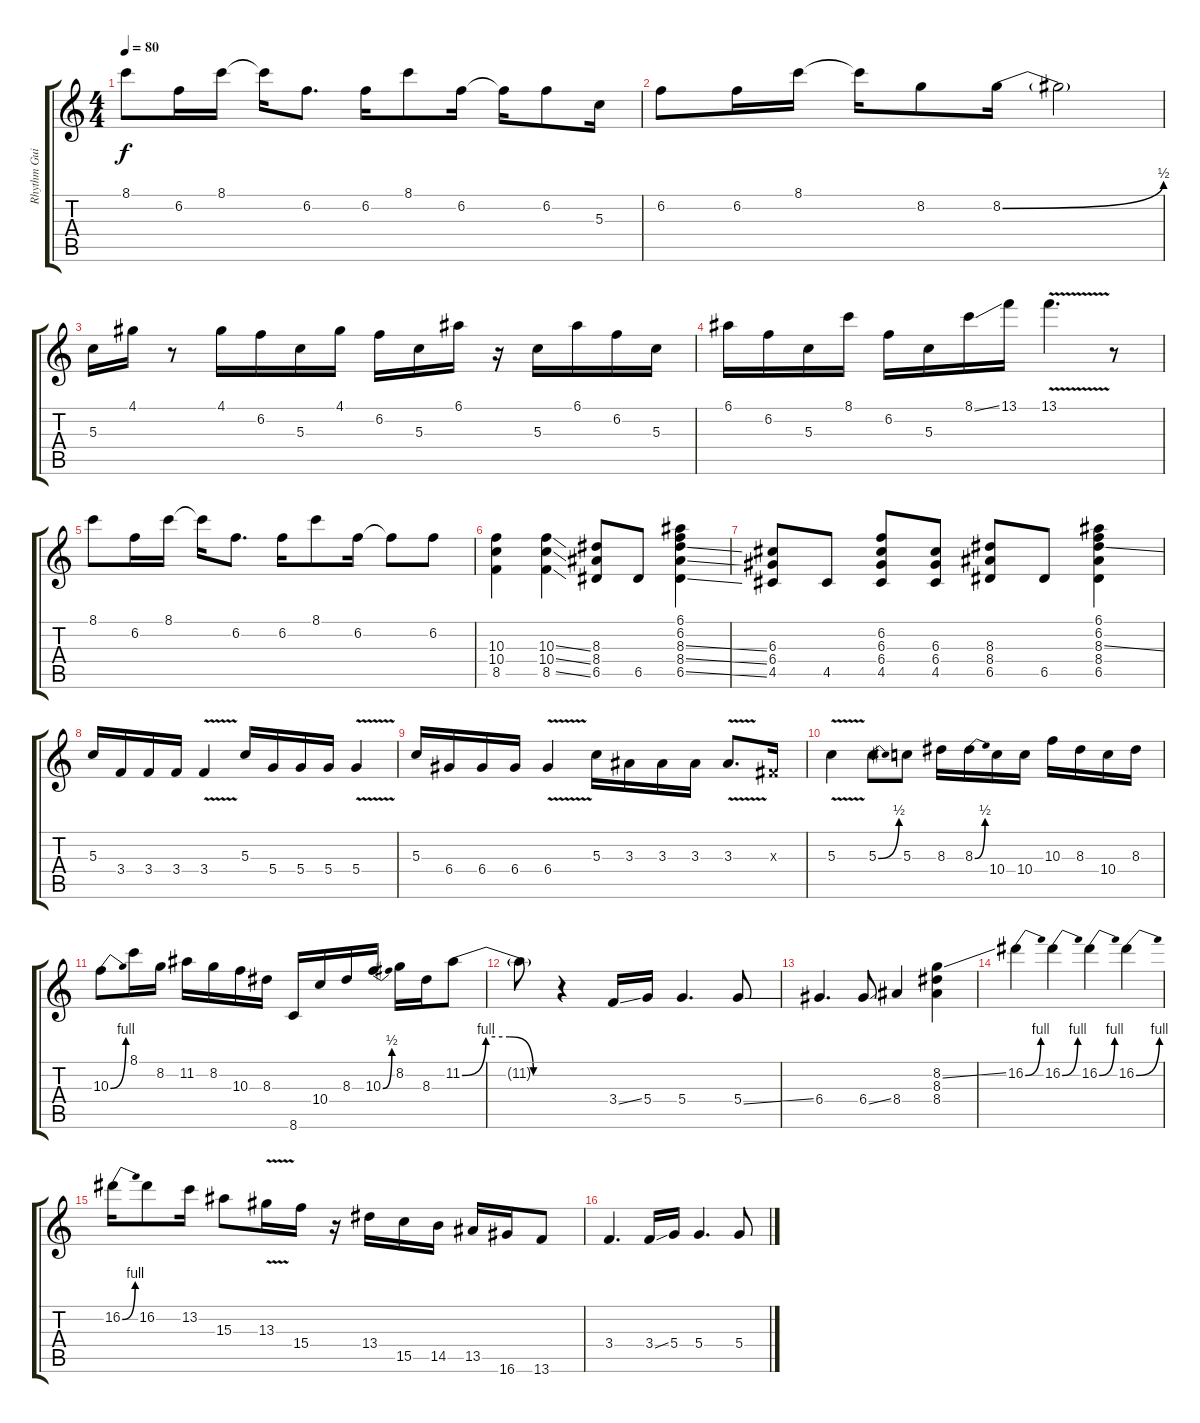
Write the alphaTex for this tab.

\track ("Rhythm Guitar" "Rhythm Gui") {instrument electricguitarjazz}
\staff {score tabs}
\tuning (E4 B3 G3 D3 A2 E2) {hide}
\ts (4 4)
\tempo 80
\clef g2
\ks c
8.1.8{dy f} 6.2.16 8.1.16 8.1{t}.16 6.2.8{d} 6.2.16 8.1.8 6.2.16 6.2{t}.16 6.2.8 5.3.16 |
6.2.8 6.2.16 8.1.16 8.1{t}.16 8.2.8 8.2{be (bend 0 0 60 2)}.16 8.2{t}.2 |
5.3.16 4.1.16 r.8 4.1.16 6.2.16 5.3.16 4.1.16 6.2.16 5.3.16 6.1.16 r.16 5.3.16 6.1.16 6.2.16 5.3.16 |
6.1.16 6.2.16 5.3.16 8.1.16 6.2.16 5.3.16 8.1{ss}.16 13.1.16 13.1{v}.4{d} r.8 |
8.1.8 6.2.16 8.1.16 8.1{t}.16 6.2.8{d} 6.2.16 8.1.8 6.2.16 6.2{t}.8 6.2.8 |
(10.3 10.4 8.5).4 (10.3{ss} 10.4{ss} 8.5{ss}).4 (8.3 8.4 6.5).8 6.5.8 (6.1 6.2 8.3{ss} 8.4{ss} 6.5{ss}).4 |
(6.3 6.4 4.5).8 4.5.8 (6.2 6.3 6.4 4.5).8 (6.3 6.4 4.5).8 (8.3 8.4 6.5).8 6.5.8 (6.1 6.2 8.3{ss} 8.4 6.5).4 |
5.3.16 3.4.16 3.4.16 3.4.16 3.4{v}.4 5.3.16 5.4.16 5.4.16 5.4.16 5.4{v}.4 |
5.3.16 6.4.16 6.4.16 6.4.16 6.4{v}.4 5.3.16 3.3.16 3.3.16 3.3.16 3.3{v}.8{d} -1.3{x}.16 |
5.3{v}.4 5.3{be (bend 0 0 60 2)}.8 5.3.8 8.3.16 8.3{be (bend 0 0 60 2)}.16 10.4.16 10.4.16 10.3.16 8.3.16 10.4.16 8.3.16 |
10.3{be (bend 0 0 60 4)}.8 8.1.16 8.2.16 11.2.16 8.2.16 10.3.16 8.3.16 8.6.16 10.4.16 8.3.16 10.3{be (bend 0 0 60 2)}.16 8.2.16 8.3.16 11.2{be (custom 0 0 15 4 30 4 45 0 60 0)}.8 |
11.2{t}.8 r.4 3.4{ss}.16 5.4.16 5.4.4{d} 5.4{ss}.8 |
6.4.4{d} 6.4{ss}.8 8.4.4 (8.2{ss} 8.3 8.4).4 |
16.2{be (bend 0 0 60 4)}.4 16.2{be (bend 0 0 60 4)}.4 16.2{be (bend 0 0 60 4)}.4 16.2{be (bend 0 0 60 4)}.4 |
16.2{be (bend 0 0 60 4)}.16 16.2.8 13.2.16 15.3.8 13.3{v}.16 15.4.16 r.16 13.4.16 15.5.16 14.5.16 13.5.16 16.6.16 13.6.8 |
3.4.4{d} 3.4{ss}.16 5.4.16 5.4.4{d} 5.4{ss}.8
